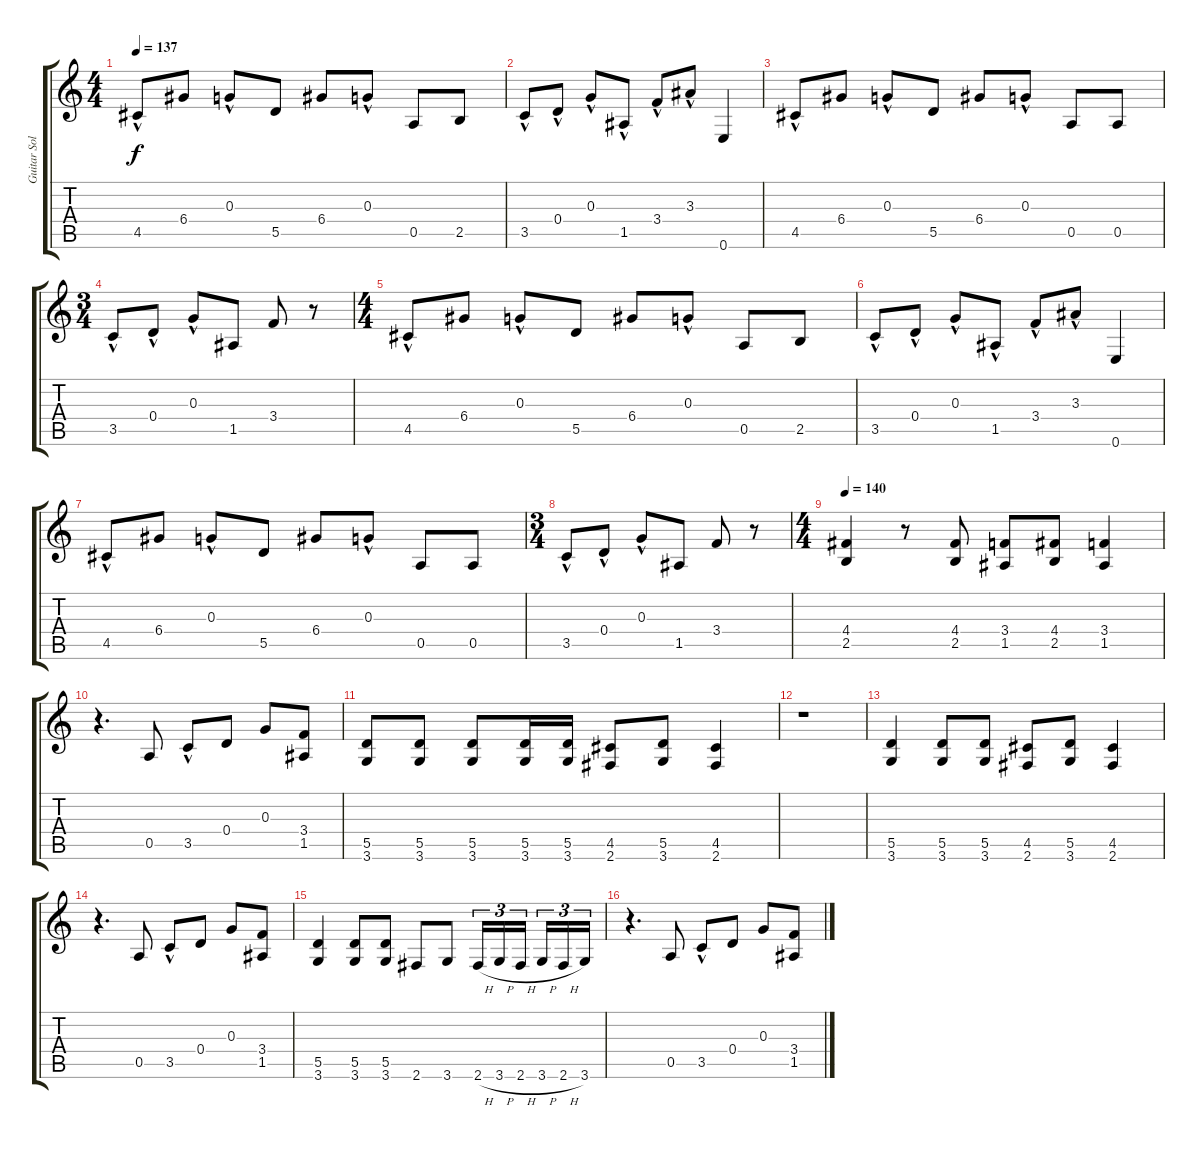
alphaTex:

\track ("Guitar Solo" "Guitar Sol") {instrument distortionguitar}
\staff {score tabs}
\tuning (E4 B3 G3 D3 A2 E2) {hide}
\ts (4 4)
\tempo 137
\clef g2
\ks c
4.5{hac}.8{dy f} 6.4.8 0.3{hac}.8 5.5.8 6.4.8 0.3{hac}.8 0.5.8 2.5.8 |
3.5{hac}.8 0.4{hac}.8 0.3{hac}.8 1.5{hac}.8 3.4{hac}.8 3.3{hac}.8 0.6.4 |
4.5{hac}.8 6.4.8 0.3{hac}.8 5.5.8 6.4.8 0.3{hac}.8 0.5.8 0.5.8 |
\ts (3 4)
3.5{hac}.8 0.4{hac}.8 0.3{hac}.8 1.5.8 3.4.8 r.8 |
\ts (4 4)
4.5{hac}.8 6.4.8 0.3{hac}.8 5.5.8 6.4.8 0.3{hac}.8 0.5.8 2.5.8 |
3.5{hac}.8 0.4{hac}.8 0.3{hac}.8 1.5{hac}.8 3.4{hac}.8 3.3{hac}.8 0.6.4 |
4.5{hac}.8 6.4.8 0.3{hac}.8 5.5.8 6.4.8 0.3{hac}.8 0.5.8 0.5.8 |
\ts (3 4)
3.5{hac}.8 0.4{hac}.8 0.3{hac}.8 1.5.8 3.4.8 r.8 |
\ts (4 4)
\tempo 140
(4.4 2.5).4{instrument distortionguitar} r.8 (4.4 2.5).8 (3.4 1.5).8 (4.4 2.5).8 (3.4 1.5).4 |
r.4{d} 0.5.8 3.5{hac}.8 0.4.8 0.3.8 (3.4 1.5).8 |
(5.5 3.6).8 (5.5 3.6).8 (5.5 3.6).8 (5.5 3.6).16 (5.5 3.6).16 (4.5 2.6).8 (5.5 3.6).8 (4.5 2.6).4 |
r.1 |
(5.5 3.6).4 (5.5 3.6).8 (5.5 3.6).8 (4.5 2.6).8 (5.5 3.6).8 (4.5 2.6).4 |
r.4{d} 0.5.8 3.5{hac}.8 0.4.8 0.3.8 (3.4 1.5).8 |
(5.5 3.6).4 (5.5 3.6).8 (5.5 3.6).8 2.6.8 3.6.8 2.6{h}.16{tu (3 2)} 3.6{h}.16{tu (3 2)} 2.6{h}.16{tu (3 2)} 3.6{h}.16{tu (3 2)} 2.6{h}.16{tu (3 2)} 3.6.16{tu (3 2)} |
r.4{d} 0.5.8 3.5{hac}.8 0.4.8 0.3.8 (3.4 1.5).8
